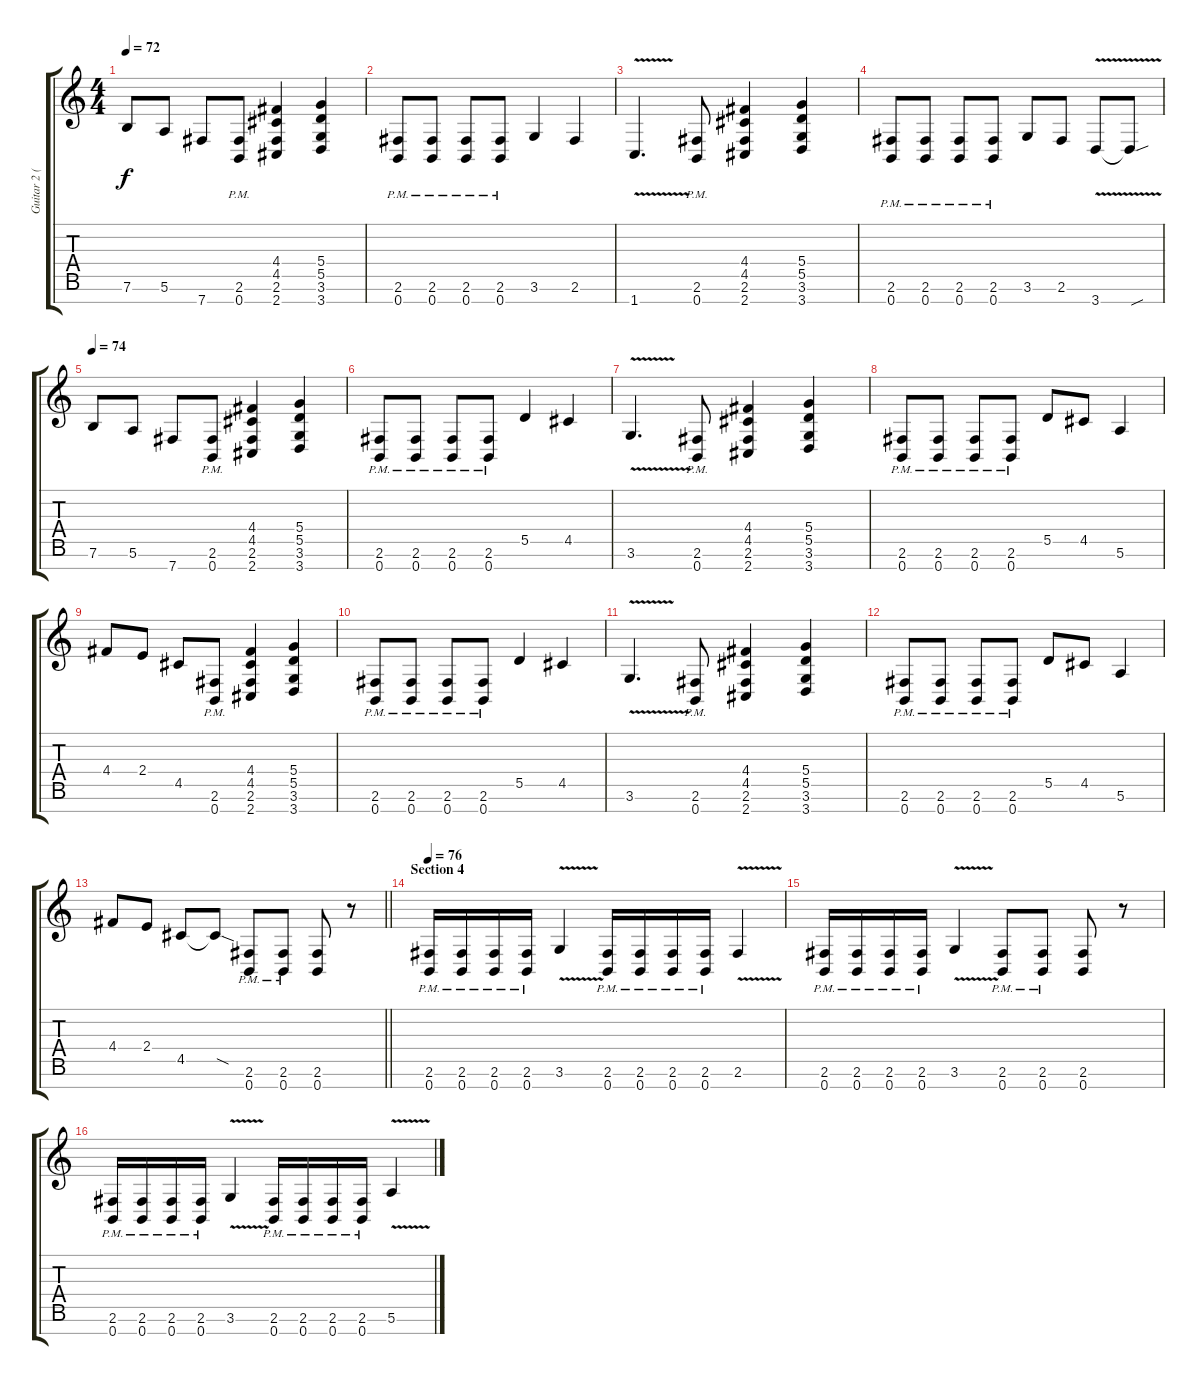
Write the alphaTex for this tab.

\track ("Guitar 2 (Distortion)" "Guitar 2 (") {instrument distortionguitar}
\staff {score tabs}
\tuning (E4 B3 G3 D3 A2 E2 B1) {hide}
\ts (4 4)
\tempo 72
\clef g2
\ks c
7.6.8{dy f} 5.6.8 7.7.8 (2.6{pm} 0.7{pm}).8 (4.4 4.5 2.6 2.7).4 (5.4 5.5 3.6 3.7).4 |
(2.6{pm} 0.7{pm}).8 (2.6{pm} 0.7{pm}).8 (2.6{pm} 0.7{pm}).8 (2.6{pm} 0.7{pm}).8 3.6.4 2.6.4 |
1.7{v}.4{d} (2.6{pm} 0.7{pm}).8 (4.4 4.5 2.6 2.7).4 (5.4 5.5 3.6 3.7).4 |
(2.6{pm} 0.7{pm}).8 (2.6{pm} 0.7{pm}).8 (2.6{pm} 0.7{pm}).8 (2.6{pm} 0.7{pm}).8 3.6.8 2.6.8 3.7{v}.8 3.7{sou t}.8 |
\tempo 74
7.6.8 5.6.8 7.7.8 (2.6{pm} 0.7{pm}).8 (4.4 4.5 2.6 2.7).4 (5.4 5.5 3.6 3.7).4 |
(2.6{pm} 0.7{pm}).8 (2.6{pm} 0.7{pm}).8 (2.6{pm} 0.7{pm}).8 (2.6{pm} 0.7{pm}).8 5.5.4 4.5.4 |
3.6{v}.4{d} (2.6{pm} 0.7{pm}).8 (4.4 4.5 2.6 2.7).4 (5.4 5.5 3.6 3.7).4 |
(2.6{pm} 0.7{pm}).8 (2.6{pm} 0.7{pm}).8 (2.6{pm} 0.7{pm}).8 (2.6{pm} 0.7{pm}).8 5.5.8 4.5.8 5.6.4 |
4.4.8 2.4.8 4.5.8 (2.6{pm} 0.7{pm}).8 (4.4 4.5 2.6 2.7).4 (5.4 5.5 3.6 3.7).4 |
(2.6{pm} 0.7{pm}).8 (2.6{pm} 0.7{pm}).8 (2.6{pm} 0.7{pm}).8 (2.6{pm} 0.7{pm}).8 5.5.4 4.5.4 |
3.6{v}.4{d} (2.6{pm} 0.7{pm}).8 (4.4 4.5 2.6 2.7).4 (5.4 5.5 3.6 3.7).4 |
(2.6{pm} 0.7{pm}).8 (2.6{pm} 0.7{pm}).8 (2.6{pm} 0.7{pm}).8 (2.6{pm} 0.7{pm}).8 5.5.8 4.5.8 5.6.4 |
\barLineRight lightlight
4.4.8 2.4.8 4.5.8 4.5{sod t}.8 (2.6{pm} 0.7{pm}).8 (2.6{pm} 0.7{pm}).8 (2.6 0.7).8 r.8 |
\section ("" "Section 4")
\tempo 76
(2.6{pm} 0.7{pm}).16 (2.6{pm} 0.7{pm}).16 (2.6{pm} 0.7{pm}).16 (2.6{pm} 0.7{pm}).16 3.6{v}.4 (2.6{pm} 0.7{pm}).16 (2.6{pm} 0.7{pm}).16 (2.6{pm} 0.7{pm}).16 (2.6{pm} 0.7{pm}).16 2.6{v}.4 |
(2.6{pm} 0.7{pm}).16 (2.6{pm} 0.7{pm}).16 (2.6{pm} 0.7{pm}).16 (2.6{pm} 0.7{pm}).16 3.6{v}.4 (2.6{pm} 0.7{pm}).8 (2.6{pm} 0.7{pm}).8 (2.6 0.7).8 r.8 |
(2.6{pm} 0.7{pm}).16 (2.6{pm} 0.7{pm}).16 (2.6{pm} 0.7{pm}).16 (2.6{pm} 0.7{pm}).16 3.6{v}.4 (2.6{pm} 0.7{pm}).16 (2.6{pm} 0.7{pm}).16 (2.6{pm} 0.7{pm}).16 (2.6{pm} 0.7{pm}).16 5.6{v}.4
